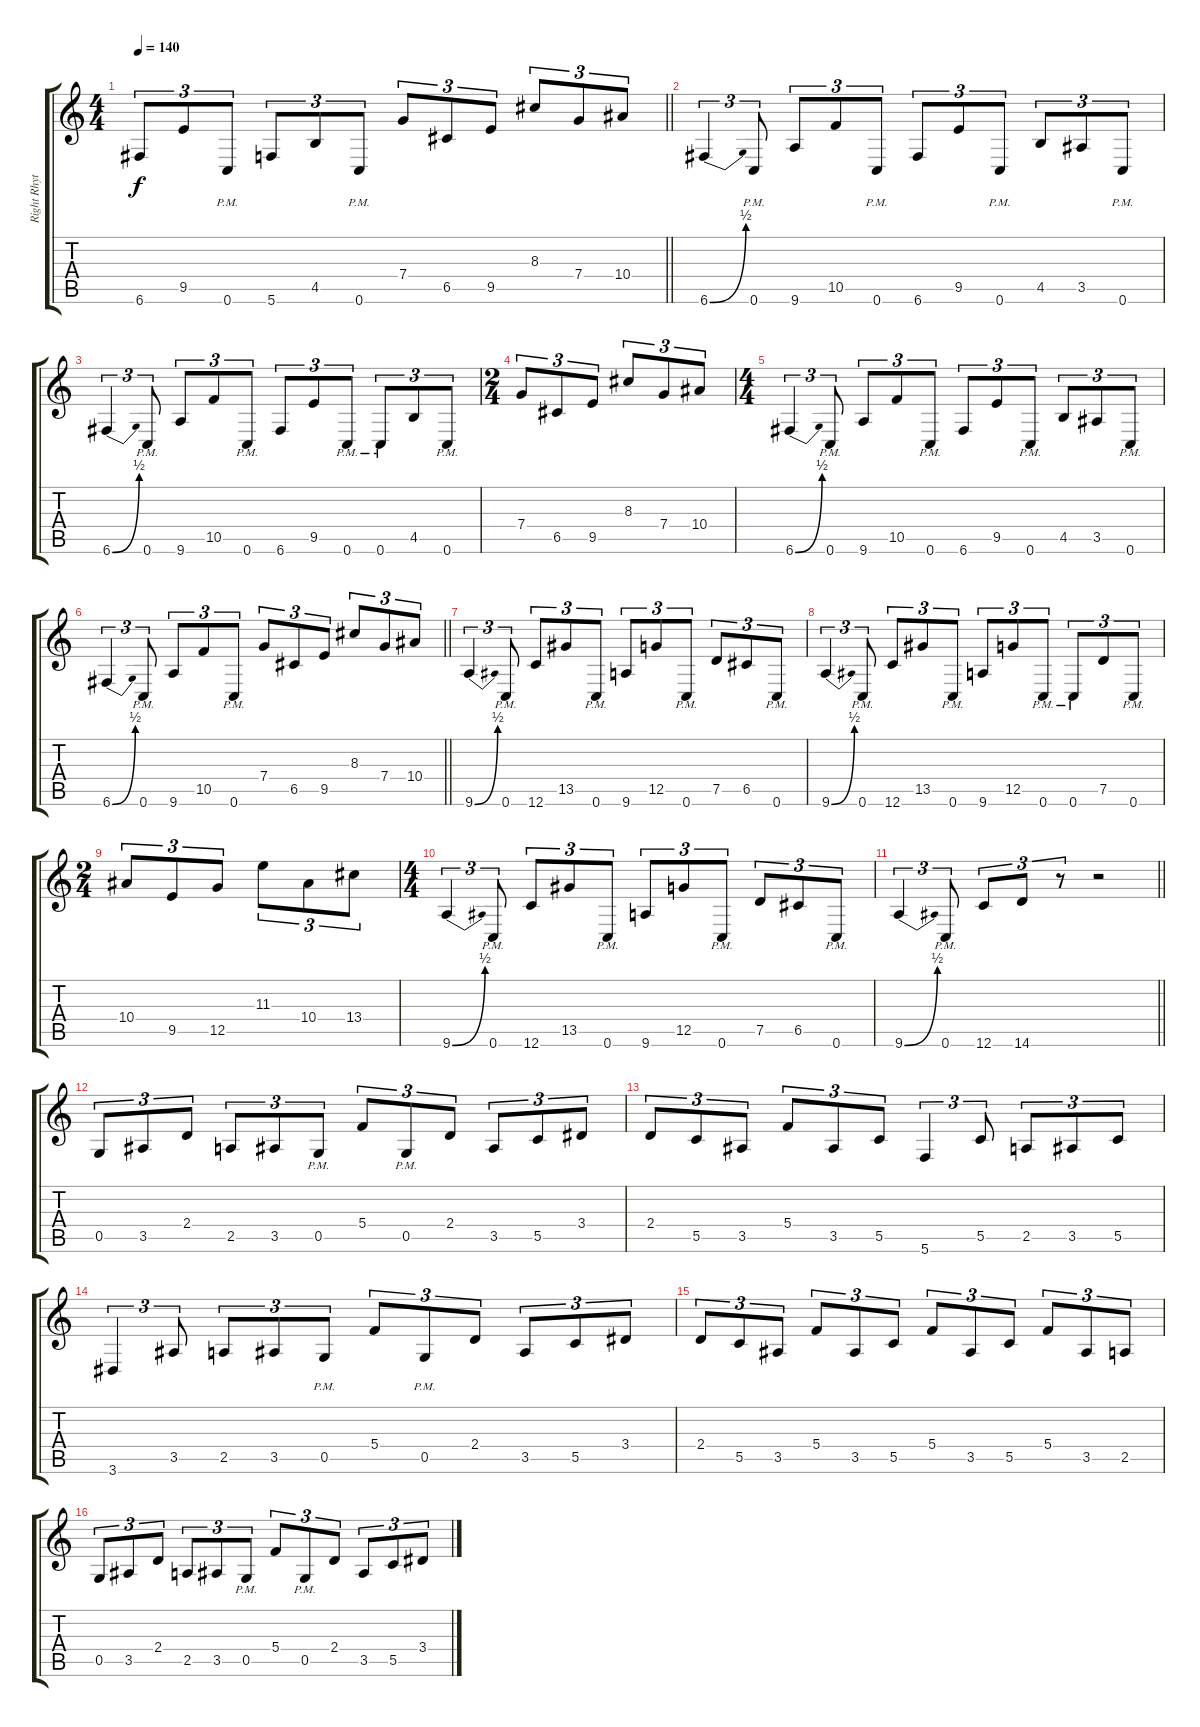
\track ("Right Rhythm" "Right Rhyt") {instrument distortionguitar}
\staff {score tabs}
\tuning (D4 A3 F3 C3 G2 C2) {hide}
\ts (4 4)
\section ("" "")
\tempo 140
\clef g2
\barLineRight lightlight
\ks c
6.6.8{tu (3 2) dy f} 9.5.8{tu (3 2)} 0.6{pm}.8{tu (3 2)} 5.6.8{tu (3 2)} 4.5.8{tu (3 2)} 0.6{pm}.8{tu (3 2)} 7.4.8{tu (3 2)} 6.5.8{tu (3 2)} 9.5.8{tu (3 2)} 8.3.8{tu (3 2)} 7.4.8{tu (3 2)} 10.4.8{tu (3 2)} |
\section ("" "")
6.6{be (bend 0 0 60 2)}.4{tu (3 2)} 0.6{pm}.8{tu (3 2)} 9.6.8{tu (3 2)} 10.5.8{tu (3 2)} 0.6{pm}.8{tu (3 2)} 6.6.8{tu (3 2)} 9.5.8{tu (3 2)} 0.6{pm}.8{tu (3 2)} 4.5.8{tu (3 2)} 3.5.8{tu (3 2)} 0.6{pm}.8{tu (3 2)} |
6.6{be (bend 0 0 60 2)}.4{tu (3 2)} 0.6{pm}.8{tu (3 2)} 9.6.8{tu (3 2)} 10.5.8{tu (3 2)} 0.6{pm}.8{tu (3 2)} 6.6.8{tu (3 2)} 9.5.8{tu (3 2)} 0.6{pm}.8{tu (3 2)} 0.6{pm}.8{tu (3 2)} 4.5.8{tu (3 2)} 0.6{pm}.8{tu (3 2)} |
\ts (2 4)
7.4.8{tu (3 2)} 6.5.8{tu (3 2)} 9.5.8{tu (3 2)} 8.3.8{tu (3 2)} 7.4.8{tu (3 2)} 10.4.8{tu (3 2)} |
\ts (4 4)
6.6{be (bend 0 0 60 2)}.4{tu (3 2)} 0.6{pm}.8{tu (3 2)} 9.6.8{tu (3 2)} 10.5.8{tu (3 2)} 0.6{pm}.8{tu (3 2)} 6.6.8{tu (3 2)} 9.5.8{tu (3 2)} 0.6{pm}.8{tu (3 2)} 4.5.8{tu (3 2)} 3.5.8{tu (3 2)} 0.6{pm}.8{tu (3 2)} |
\barLineRight lightlight
6.6{be (bend 0 0 60 2)}.4{tu (3 2)} 0.6{pm}.8{tu (3 2)} 9.6.8{tu (3 2)} 10.5.8{tu (3 2)} 0.6{pm}.8{tu (3 2)} 7.4.8{tu (3 2)} 6.5.8{tu (3 2)} 9.5.8{tu (3 2)} 8.3.8{tu (3 2)} 7.4.8{tu (3 2)} 10.4.8{tu (3 2)} |
\section ("" "")
9.6{be (bend 0 0 60 2)}.4{tu (3 2)} 0.6{pm}.8{tu (3 2)} 12.6.8{tu (3 2)} 13.5.8{tu (3 2)} 0.6{pm}.8{tu (3 2)} 9.6.8{tu (3 2)} 12.5.8{tu (3 2)} 0.6{pm}.8{tu (3 2)} 7.5.8{tu (3 2)} 6.5.8{tu (3 2)} 0.6{pm}.8{tu (3 2)} |
9.6{be (bend 0 0 60 2)}.4{tu (3 2)} 0.6{pm}.8{tu (3 2)} 12.6.8{tu (3 2)} 13.5.8{tu (3 2)} 0.6{pm}.8{tu (3 2)} 9.6.8{tu (3 2)} 12.5.8{tu (3 2)} 0.6{pm}.8{tu (3 2)} 0.6{pm}.8{tu (3 2)} 7.5.8{tu (3 2)} 0.6{pm}.8{tu (3 2)} |
\ts (2 4)
10.4.8{tu (3 2) balance 8} 9.5.8{tu (3 2)} 12.5.8{tu (3 2)} 11.3.8{tu (3 2)} 10.4.8{tu (3 2)} 13.4.8{tu (3 2)} |
\ts (4 4)
9.6{be (bend 0 0 60 2)}.4{tu (3 2) balance 16} 0.6{pm}.8{tu (3 2)} 12.6.8{tu (3 2)} 13.5.8{tu (3 2)} 0.6{pm}.8{tu (3 2)} 9.6.8{tu (3 2)} 12.5.8{tu (3 2)} 0.6{pm}.8{tu (3 2)} 7.5.8{tu (3 2)} 6.5.8{tu (3 2)} 0.6{pm}.8{tu (3 2)} |
\barLineRight lightlight
9.6{be (bend 0 0 60 2)}.4{tu (3 2)} 0.6{pm}.8{tu (3 2)} 12.6.8{tu (3 2)} 14.6.8{tu (3 2)} r.8{tu (3 2)} r.2 |
\section ("" "")
0.5.8{tu (3 2)} 3.5.8{tu (3 2)} 2.4.8{tu (3 2)} 2.5.8{tu (3 2)} 3.5.8{tu (3 2)} 0.5{pm}.8{tu (3 2)} 5.4.8{tu (3 2)} 0.5{pm}.8{tu (3 2)} 2.4.8{tu (3 2)} 3.5.8{tu (3 2)} 5.5.8{tu (3 2)} 3.4.8{tu (3 2)} |
2.4.8{tu (3 2)} 5.5.8{tu (3 2)} 3.5.8{tu (3 2)} 5.4.8{tu (3 2)} 3.5.8{tu (3 2)} 5.5.8{tu (3 2)} 5.6.4{tu (3 2)} 5.5.8{tu (3 2)} 2.5.8{tu (3 2)} 3.5.8{tu (3 2)} 5.5.8{tu (3 2)} |
3.6.4{tu (3 2)} 3.5.8{tu (3 2)} 2.5.8{tu (3 2)} 3.5.8{tu (3 2)} 0.5{pm}.8{tu (3 2)} 5.4.8{tu (3 2)} 0.5{pm}.8{tu (3 2)} 2.4.8{tu (3 2)} 3.5.8{tu (3 2)} 5.5.8{tu (3 2)} 3.4.8{tu (3 2)} |
2.4.8{tu (3 2)} 5.5.8{tu (3 2)} 3.5.8{tu (3 2)} 5.4.8{tu (3 2)} 3.5.8{tu (3 2)} 5.5.8{tu (3 2)} 5.4.8{tu (3 2)} 3.5.8{tu (3 2)} 5.5.8{tu (3 2)} 5.4.8{tu (3 2)} 3.5.8{tu (3 2)} 2.5.8{tu (3 2)} |
0.5.8{tu (3 2)} 3.5.8{tu (3 2)} 2.4.8{tu (3 2)} 2.5.8{tu (3 2)} 3.5.8{tu (3 2)} 0.5{pm}.8{tu (3 2)} 5.4.8{tu (3 2)} 0.5{pm}.8{tu (3 2)} 2.4.8{tu (3 2)} 3.5.8{tu (3 2)} 5.5.8{tu (3 2)} 3.4.8{tu (3 2)}
